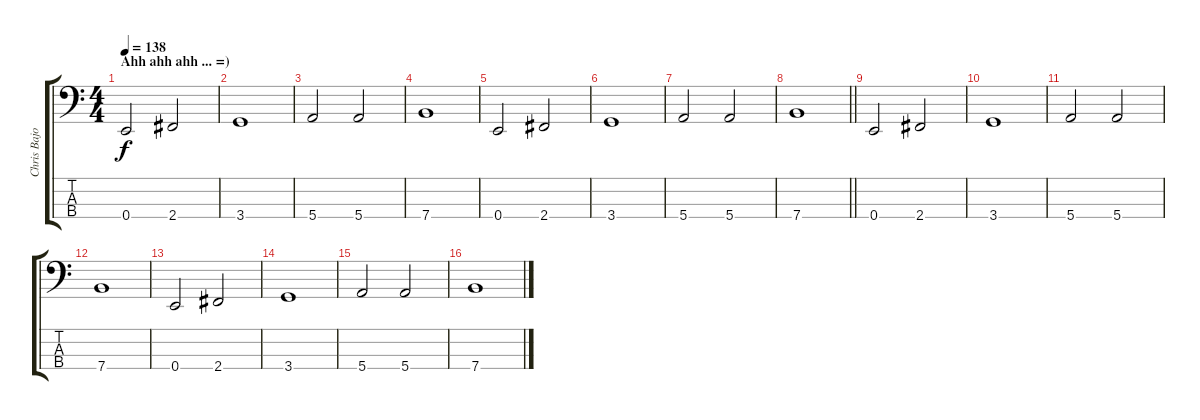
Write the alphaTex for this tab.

\track ("Chris Bajo" "Chris Bajo") {instrument electricbasspick}
\staff {score tabs}
\tuning (G2 D2 A1 E1) {hide}
\ts (4 4)
\section ("" "Ahh ahh ahh ... =)")
\tempo 138
\clef f4
\ks c
0.4.2{dy f} 2.4.2 |
3.4.1 |
5.4.2 5.4.2 |
7.4.1 |
0.4.2 2.4.2 |
3.4.1 |
5.4.2 5.4.2 |
\barLineRight lightlight
7.4.1 |
0.4.2 2.4.2 |
3.4.1 |
5.4.2 5.4.2 |
7.4.1 |
0.4.2 2.4.2 |
3.4.1 |
5.4.2 5.4.2 |
7.4.1
